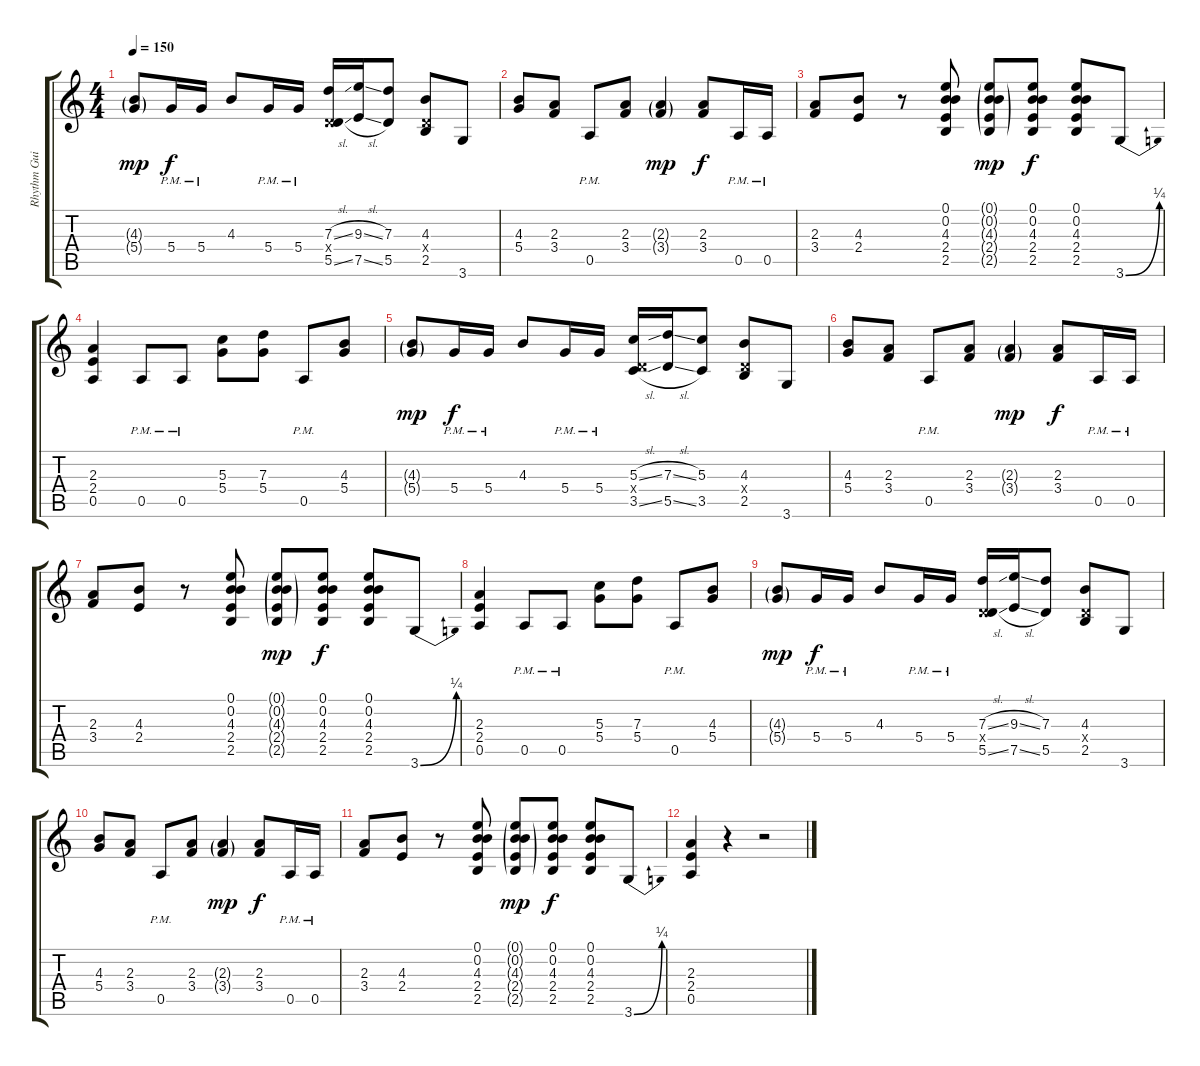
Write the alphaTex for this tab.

\track ("Rhythm Guitar" "Rhythm Gui") {instrument distortionguitar}
\staff {score tabs}
\tuning (E4 B3 G3 D3 A2 E2) {hide}
\ts (4 4)
\tempo 150
\clef g2
\ks c
(4.3{g} 5.4{g}).8{dy mp} 5.4{pm}.16{dy f} 5.4{pm}.16 4.3.8 5.4{pm}.16 5.4{pm}.16 (7.3{sl} 0.4{x} 5.5{sl}).16 (9.3{sl} 7.5{sl}).16 (7.3 5.5).8 (4.3 0.4{x} 2.5).8 3.6.8 |
(4.3 5.4).8 (2.3 3.4).8 0.5{pm}.8 (2.3 3.4).8 (2.3{g} 3.4{g}).4{dy mp} (2.3 3.4).8{dy f} 0.5{pm}.16 0.5{pm}.16 |
(2.3 3.4).8 (4.3 2.4).8 r.8 (0.1 0.2 4.3 2.4 2.5).8 (0.1{g} 0.2{g} 4.3{g} 2.4{g} 2.5{g}).8{dy mp} (0.1 0.2 4.3 2.4 2.5).8{dy f} (0.1 0.2 4.3 2.4 2.5).8 3.6{be (bend 0 0 60 1)}.8 |
(2.3 2.4 0.5).4 0.5{pm}.8 0.5{pm}.8 (5.3 5.4).8 (7.3 5.4).8 0.5{pm}.8 (4.3 5.4).8 |
(4.3{g} 5.4{g}).8{dy mp} 5.4{pm}.16{dy f} 5.4{pm}.16 4.3.8 5.4{pm}.16 5.4{pm}.16 (5.3{sl} 0.4{x} 3.5{sl}).16 (7.3{sl} 5.5{sl}).16 (5.3 3.5).8 (4.3 0.4{x} 2.5).8 3.6.8 |
(4.3 5.4).8 (2.3 3.4).8 0.5{pm}.8 (2.3 3.4).8 (2.3{g} 3.4{g}).4{dy mp} (2.3 3.4).8{dy f} 0.5{pm}.16 0.5{pm}.16 |
(2.3 3.4).8 (4.3 2.4).8 r.8 (0.1 0.2 4.3 2.4 2.5).8 (0.1{g} 0.2{g} 4.3{g} 2.4{g} 2.5{g}).8{dy mp} (0.1 0.2 4.3 2.4 2.5).8{dy f} (0.1 0.2 4.3 2.4 2.5).8 3.6{be (bend 0 0 60 1)}.8 |
(2.3 2.4 0.5).4 0.5{pm}.8 0.5{pm}.8 (5.3 5.4).8 (7.3 5.4).8 0.5{pm}.8 (4.3 5.4).8 |
(4.3{g} 5.4{g}).8{dy mp} 5.4{pm}.16{dy f} 5.4{pm}.16 4.3.8 5.4{pm}.16 5.4{pm}.16 (7.3{sl} 0.4{x} 5.5{sl}).16 (9.3{sl} 7.5{sl}).16 (7.3 5.5).8 (4.3 0.4{x} 2.5).8 3.6.8 |
(4.3 5.4).8 (2.3 3.4).8 0.5{pm}.8 (2.3 3.4).8 (2.3{g} 3.4{g}).4{dy mp} (2.3 3.4).8{dy f} 0.5{pm}.16 0.5{pm}.16 |
(2.3 3.4).8 (4.3 2.4).8 r.8 (0.1 0.2 4.3 2.4 2.5).8 (0.1{g} 0.2{g} 4.3{g} 2.4{g} 2.5{g}).8{dy mp} (0.1 0.2 4.3 2.4 2.5).8{dy f} (0.1 0.2 4.3 2.4 2.5).8 3.6{be (bend 0 0 60 1)}.8 |
(2.3 2.4 0.5).4 r.4 r.2
